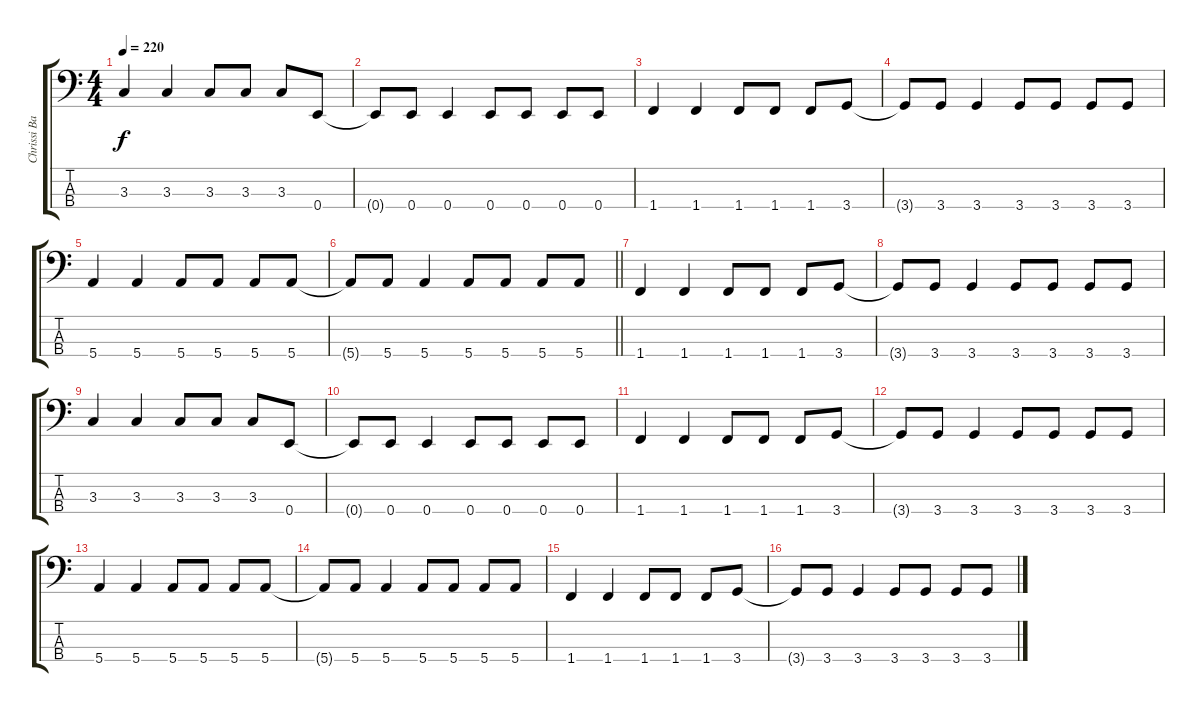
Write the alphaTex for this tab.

\track ("Chrissi Bass" "Chrissi Ba") {instrument electricbassfinger}
\staff {score tabs}
\tuning (G2 D2 A1 E1) {hide}
\ts (4 4)
\tempo 220
\clef f4
\ks c
3.3.4{dy f} 3.3.4 3.3.8 3.3.8 3.3.8 0.4.8 |
0.4{t}.8 0.4.8 0.4.4 0.4.8 0.4.8 0.4.8 0.4.8 |
1.4.4 1.4.4 1.4.8 1.4.8 1.4.8 3.4.8 |
3.4{t}.8 3.4.8 3.4.4 3.4.8 3.4.8 3.4.8 3.4.8 |
5.4.4 5.4.4 5.4.8 5.4.8 5.4.8 5.4.8 |
\barLineRight lightlight
5.4{t}.8 5.4.8 5.4.4 5.4.8 5.4.8 5.4.8 5.4.8 |
1.4.4 1.4.4 1.4.8 1.4.8 1.4.8 3.4.8 |
3.4{t}.8 3.4.8 3.4.4 3.4.8 3.4.8 3.4.8 3.4.8 |
3.3.4 3.3.4 3.3.8 3.3.8 3.3.8 0.4.8 |
0.4{t}.8 0.4.8 0.4.4 0.4.8 0.4.8 0.4.8 0.4.8 |
1.4.4 1.4.4 1.4.8 1.4.8 1.4.8 3.4.8 |
3.4{t}.8 3.4.8 3.4.4 3.4.8 3.4.8 3.4.8 3.4.8 |
5.4.4 5.4.4 5.4.8 5.4.8 5.4.8 5.4.8 |
5.4{t}.8 5.4.8 5.4.4 5.4.8 5.4.8 5.4.8 5.4.8 |
1.4.4 1.4.4 1.4.8 1.4.8 1.4.8 3.4.8 |
3.4{t}.8 3.4.8 3.4.4 3.4.8 3.4.8 3.4.8 3.4.8
